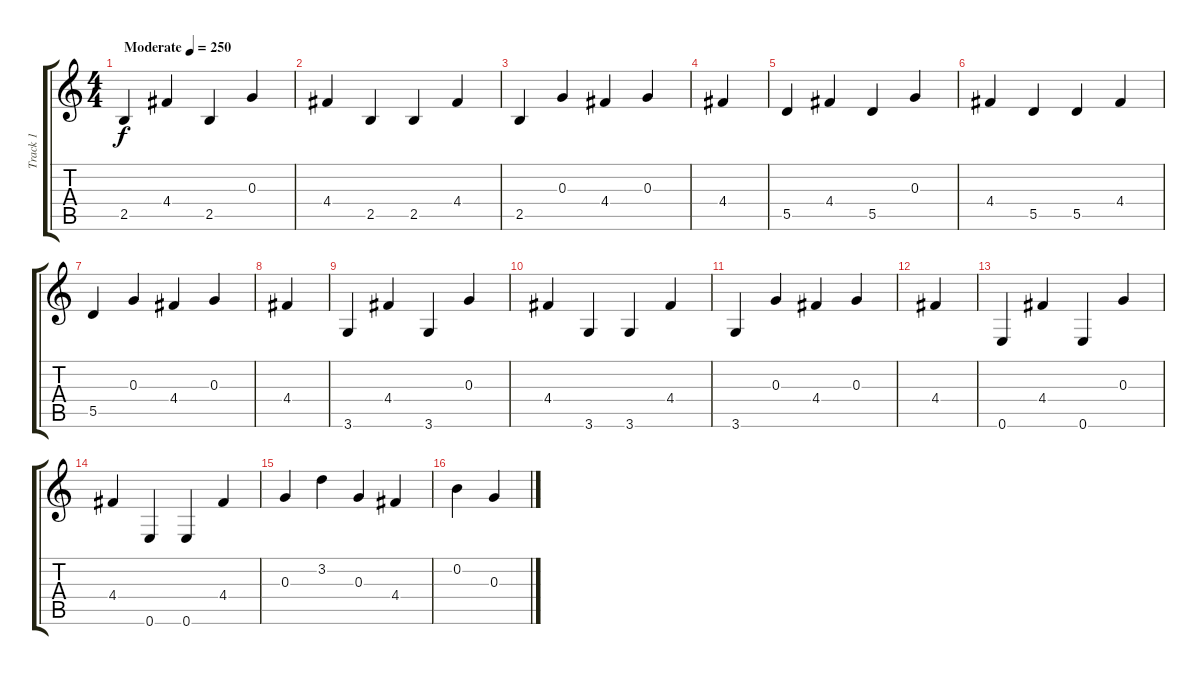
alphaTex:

\track ("Track 1" "Track 1") {instrument acousticguitarsteel}
\staff {score tabs}
\tuning (E4 B3 G3 D3 A2 E2) {hide}
\ts (4 4)
\tempo (250 "Moderate")
\clef g2
\ks c
2.5.4{dy f instrument acousticguitarsteel} 4.4.4 2.5.4 0.3.4 |
4.4.4 2.5.4 2.5.4 4.4.4 |
2.5.4 0.3.4 4.4.4 0.3.4 |
4.4.4 |
5.5.4 4.4.4 5.5.4 0.3.4 |
4.4.4 5.5.4 5.5.4 4.4.4 |
5.5.4 0.3.4 4.4.4 0.3.4 |
4.4.4 |
3.6.4 4.4.4 3.6.4 0.3.4 |
4.4.4 3.6.4 3.6.4 4.4.4 |
3.6.4 0.3.4 4.4.4 0.3.4 |
4.4.4 |
0.6.4 4.4.4 0.6.4 0.3.4 |
4.4.4 0.6.4 0.6.4 4.4.4 |
0.3.4 3.2.4 0.3.4 4.4.4 |
0.2.4 0.3.4
